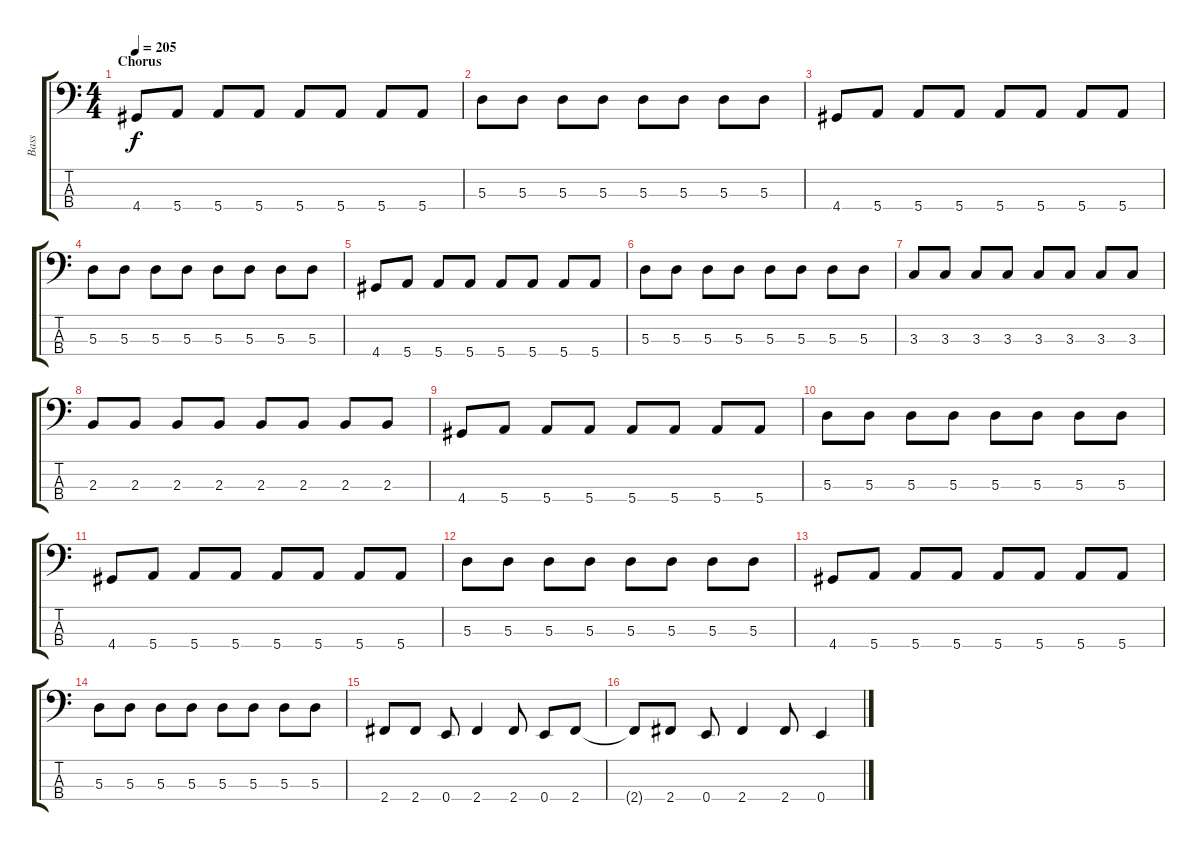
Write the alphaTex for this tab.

\track ("Bass" "Bass") {instrument acousticguitarnylon}
\staff {score tabs}
\tuning (G2 D2 A1 E1) {hide}
\ts (4 4)
\section ("" "Chorus")
\tempo 205
\clef f4
\ks c
4.4.8{dy f} 5.4.8 5.4.8 5.4.8 5.4.8 5.4.8 5.4.8 5.4.8 |
5.3.8 5.3.8 5.3.8 5.3.8 5.3.8 5.3.8 5.3.8 5.3.8 |
4.4.8 5.4.8 5.4.8 5.4.8 5.4.8 5.4.8 5.4.8 5.4.8 |
5.3.8 5.3.8 5.3.8 5.3.8 5.3.8 5.3.8 5.3.8 5.3.8 |
4.4.8 5.4.8 5.4.8 5.4.8 5.4.8 5.4.8 5.4.8 5.4.8 |
5.3.8 5.3.8 5.3.8 5.3.8 5.3.8 5.3.8 5.3.8 5.3.8 |
3.3.8 3.3.8 3.3.8 3.3.8 3.3.8 3.3.8 3.3.8 3.3.8 |
2.3.8 2.3.8 2.3.8 2.3.8 2.3.8 2.3.8 2.3.8 2.3.8 |
4.4.8 5.4.8 5.4.8 5.4.8 5.4.8 5.4.8 5.4.8 5.4.8 |
5.3.8 5.3.8 5.3.8 5.3.8 5.3.8 5.3.8 5.3.8 5.3.8 |
4.4.8 5.4.8 5.4.8 5.4.8 5.4.8 5.4.8 5.4.8 5.4.8 |
5.3.8 5.3.8 5.3.8 5.3.8 5.3.8 5.3.8 5.3.8 5.3.8 |
4.4.8 5.4.8 5.4.8 5.4.8 5.4.8 5.4.8 5.4.8 5.4.8 |
5.3.8 5.3.8 5.3.8 5.3.8 5.3.8 5.3.8 5.3.8 5.3.8 |
2.4.8 2.4.8 0.4.8 2.4.4 2.4.8 0.4.8 2.4.8 |
2.4{t}.8 2.4.8 0.4.8 2.4.4 2.4.8 0.4.4
